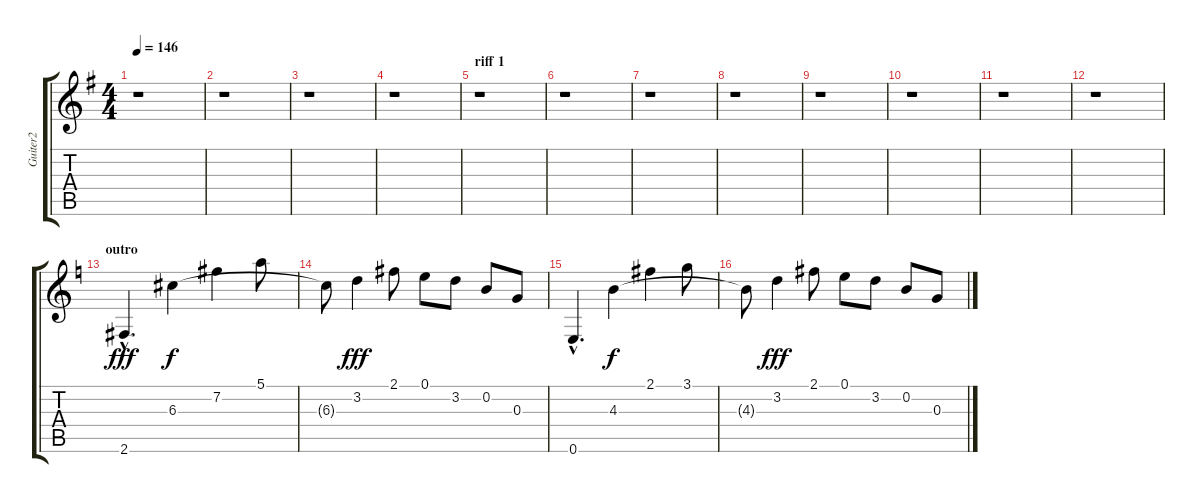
\track ("Guiter2" "Guiter2") {instrument electricguitarmuted}
\staff {score tabs}
\tuning (E4 B3 G3 D3 A2 E2) {hide}
\ts (4 4)
\tempo 146
\clef g2
\ks g
r.1{dy f} |
r.1 |
r.1 |
r.1 |
\section ("" "riff 1")
r.1 |
r.1 |
r.1 |
r.1 |
r.1 |
r.1 |
r.1 |
r.1 |
\section ("" "outro")
\ks c
2.6{hac}.4{d dy fff instrument electricguitarmuted} 6.3.4{dy f} 7.2.4 5.1.8 |
6.3{t}.8 3.2.4{dy fff} 2.1.8 0.1.8 3.2.8 0.2.8 0.3.8 |
0.6{hac}.4{d} 4.3.4{dy f} 2.1.4 3.1.8 |
4.3{t}.8 3.2.4{dy fff} 2.1.8 0.1.8 3.2.8 0.2.8 0.3.8
